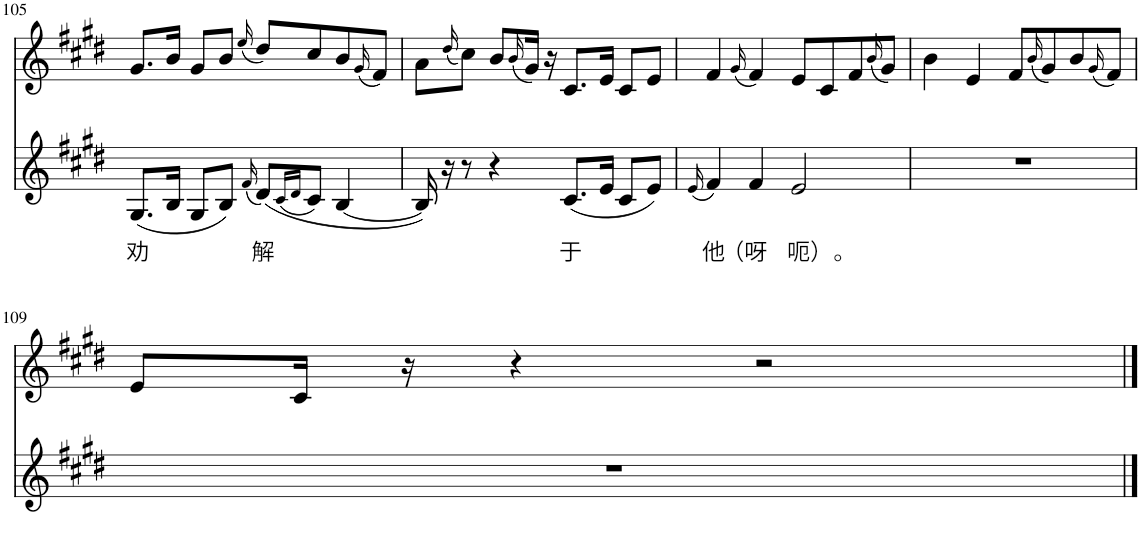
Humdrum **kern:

**kern	**text	**kern
*part2	*part2	*part1
*staff2	*staff2	*staff1
*I"Piano	*	*I"Piano
*I'Pno	*	*I'Pno
!!LO:PB:g=z
*clefG2	*	*clefG2
*k[f#c#g#d#]	*	*k[f#c#g#d#]
*M4/4	*	*M4/4
=105	=105	=105
!	!LO:LY:b	!
(8.G#/L	劝	8.g#/L
16B/Jk	.	16b/Jk
8G#/L	.	8g#/L
8B/J)	.	8b/J
(16qf#/	.	(16qee/
!	!LO:LY:b	!
(8d#/L)	解	8dd#/L)
(16qc#/LL	.	.
16qd#/JJ	.	.
8c#/J)	.	8cc#/
[4B/	.	8b/
.	.	(16qg#/
.	.	8f#/J)
=106	=106	=106
16B/])	.	8a\L
16r	.	.
.	.	(16qdd#/
8r	.	8cc#\J)
4r	.	8b/L
.	.	(16qb/
.	.	16g#/Jk)
.	.	16r
!	!LO:LY:b	!
(8.c#/L	于	8.c#/L
16e/Jk	.	16e/Jk
8c#/L	.	8c#/L
8e/J)	.	8e/J
=107	=107	=107
(16qe/	.	.
!	!LO:LY:b	!
4f#/)	他	4f#/
.	.	(16qg#/
!	!LO:LY:b	!
4f#/	（呀	4f#/)
!	!LO:LY:b	!
2e/	呃）。	8e/L
.	.	8c#/
.	.	8f#/
.	.	(16qb/
.	.	8g#/J)
=108	=108	=108
1r	.	4b\
.	.	4e/
.	.	8f#/L
.	.	(16qb/
.	.	8g#/)
.	.	8b/
.	.	(16qg#/
.	.	8f#/J)
!!LO:LB:g=z
=109	=109	=109
1r	.	8e/L
.	.	16c#/Jk
.	.	16r
.	.	4r
.	.	2r
==	==	==
*-	*-	*-
